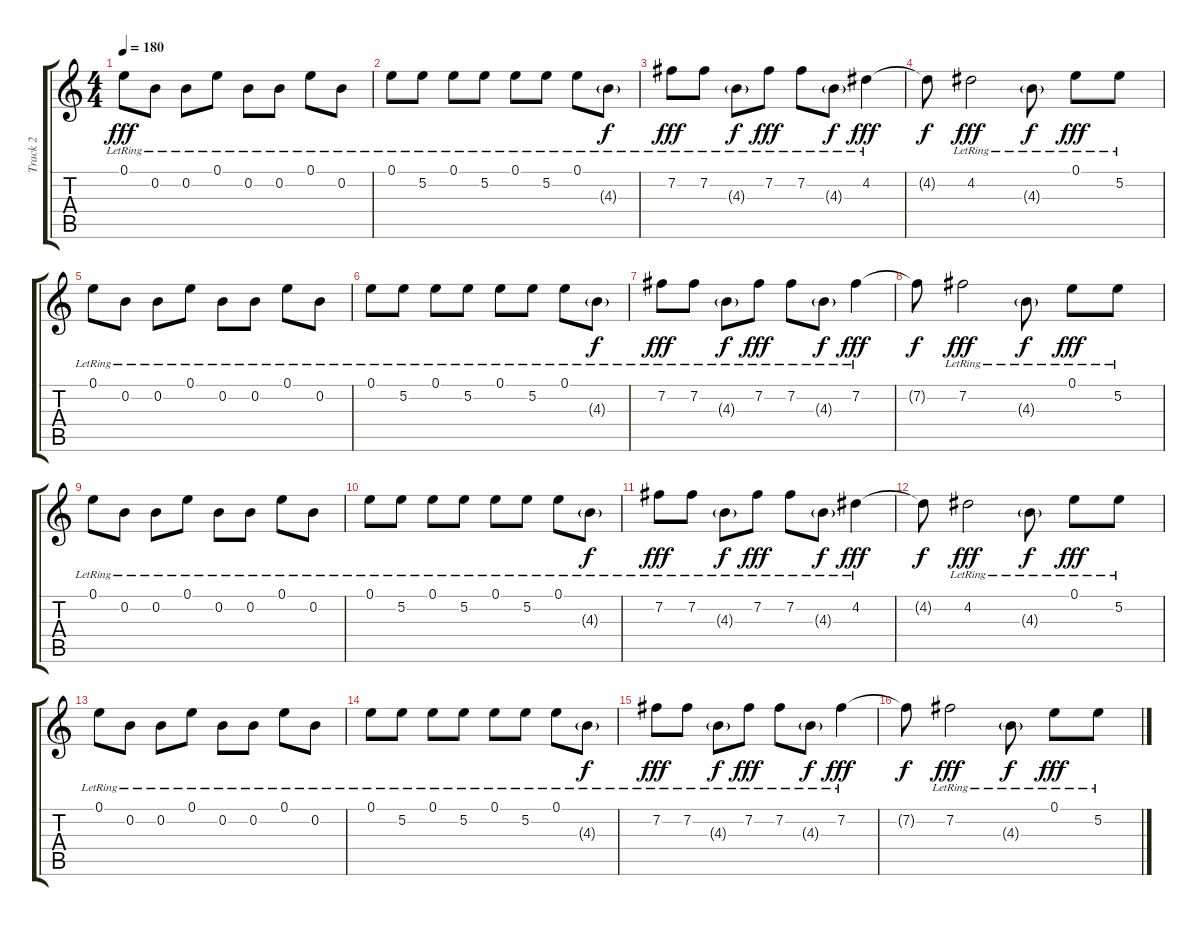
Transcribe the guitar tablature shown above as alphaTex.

\track ("Track 2" "Track 2") {instrument electricguitarjazz}
\staff {score tabs}
\tuning (E4 B3 G3 D3 A2 E2) {hide}
\ts (4 4)
\tempo 180
\clef g2
\ks c
0.1{lr}.8{dy fff} 0.2{lr}.8 0.2{lr}.8 0.1{lr}.8 0.2{lr}.8 0.2{lr}.8 0.1{lr}.8 0.2{lr}.8 |
0.1{lr}.8 5.2{lr}.8 0.1{lr}.8 5.2{lr}.8 0.1{lr}.8 5.2{lr}.8 0.1{lr}.8 4.3{g lr}.8{dy f} |
7.2{lr}.8{dy fff} 7.2{lr}.8 4.3{g lr}.8{dy f} 7.2{lr}.8{dy fff} 7.2{lr}.8 4.3{g lr}.8{dy f} 4.2{lr}.4{dy fff} |
4.2{t}.8{dy f} 4.2{lr}.2{dy fff} 4.3{g lr}.8{dy f} 0.1{lr}.8{dy fff} 5.2{lr}.8 |
0.1{lr}.8 0.2{lr}.8 0.2{lr}.8 0.1{lr}.8 0.2{lr}.8 0.2{lr}.8 0.1{lr}.8 0.2{lr}.8 |
0.1{lr}.8 5.2{lr}.8 0.1{lr}.8 5.2{lr}.8 0.1{lr}.8 5.2{lr}.8 0.1{lr}.8 4.3{g lr}.8{dy f} |
7.2{lr}.8{dy fff} 7.2{lr}.8 4.3{g lr}.8{dy f} 7.2{lr}.8{dy fff} 7.2{lr}.8 4.3{g lr}.8{dy f} 7.2{lr}.4{dy fff} |
7.2{t}.8{dy f} 7.2{lr}.2{dy fff} 4.3{g lr}.8{dy f} 0.1{lr}.8{dy fff} 5.2{lr}.8 |
0.1{lr}.8 0.2{lr}.8 0.2{lr}.8 0.1{lr}.8 0.2{lr}.8 0.2{lr}.8 0.1{lr}.8 0.2{lr}.8 |
0.1{lr}.8 5.2{lr}.8 0.1{lr}.8 5.2{lr}.8 0.1{lr}.8 5.2{lr}.8 0.1{lr}.8 4.3{g lr}.8{dy f} |
7.2{lr}.8{dy fff} 7.2{lr}.8 4.3{g lr}.8{dy f} 7.2{lr}.8{dy fff} 7.2{lr}.8 4.3{g lr}.8{dy f} 4.2{lr}.4{dy fff} |
4.2{t}.8{dy f} 4.2{lr}.2{dy fff} 4.3{g lr}.8{dy f} 0.1{lr}.8{dy fff} 5.2{lr}.8 |
0.1{lr}.8 0.2{lr}.8 0.2{lr}.8 0.1{lr}.8 0.2{lr}.8 0.2{lr}.8 0.1{lr}.8 0.2{lr}.8 |
0.1{lr}.8 5.2{lr}.8 0.1{lr}.8 5.2{lr}.8 0.1{lr}.8 5.2{lr}.8 0.1{lr}.8 4.3{g lr}.8{dy f} |
7.2{lr}.8{dy fff} 7.2{lr}.8 4.3{g lr}.8{dy f} 7.2{lr}.8{dy fff} 7.2{lr}.8 4.3{g lr}.8{dy f} 7.2{lr}.4{dy fff} |
7.2{t}.8{dy f} 7.2{lr}.2{dy fff} 4.3{g lr}.8{dy f} 0.1{lr}.8{dy fff} 5.2{lr}.8
